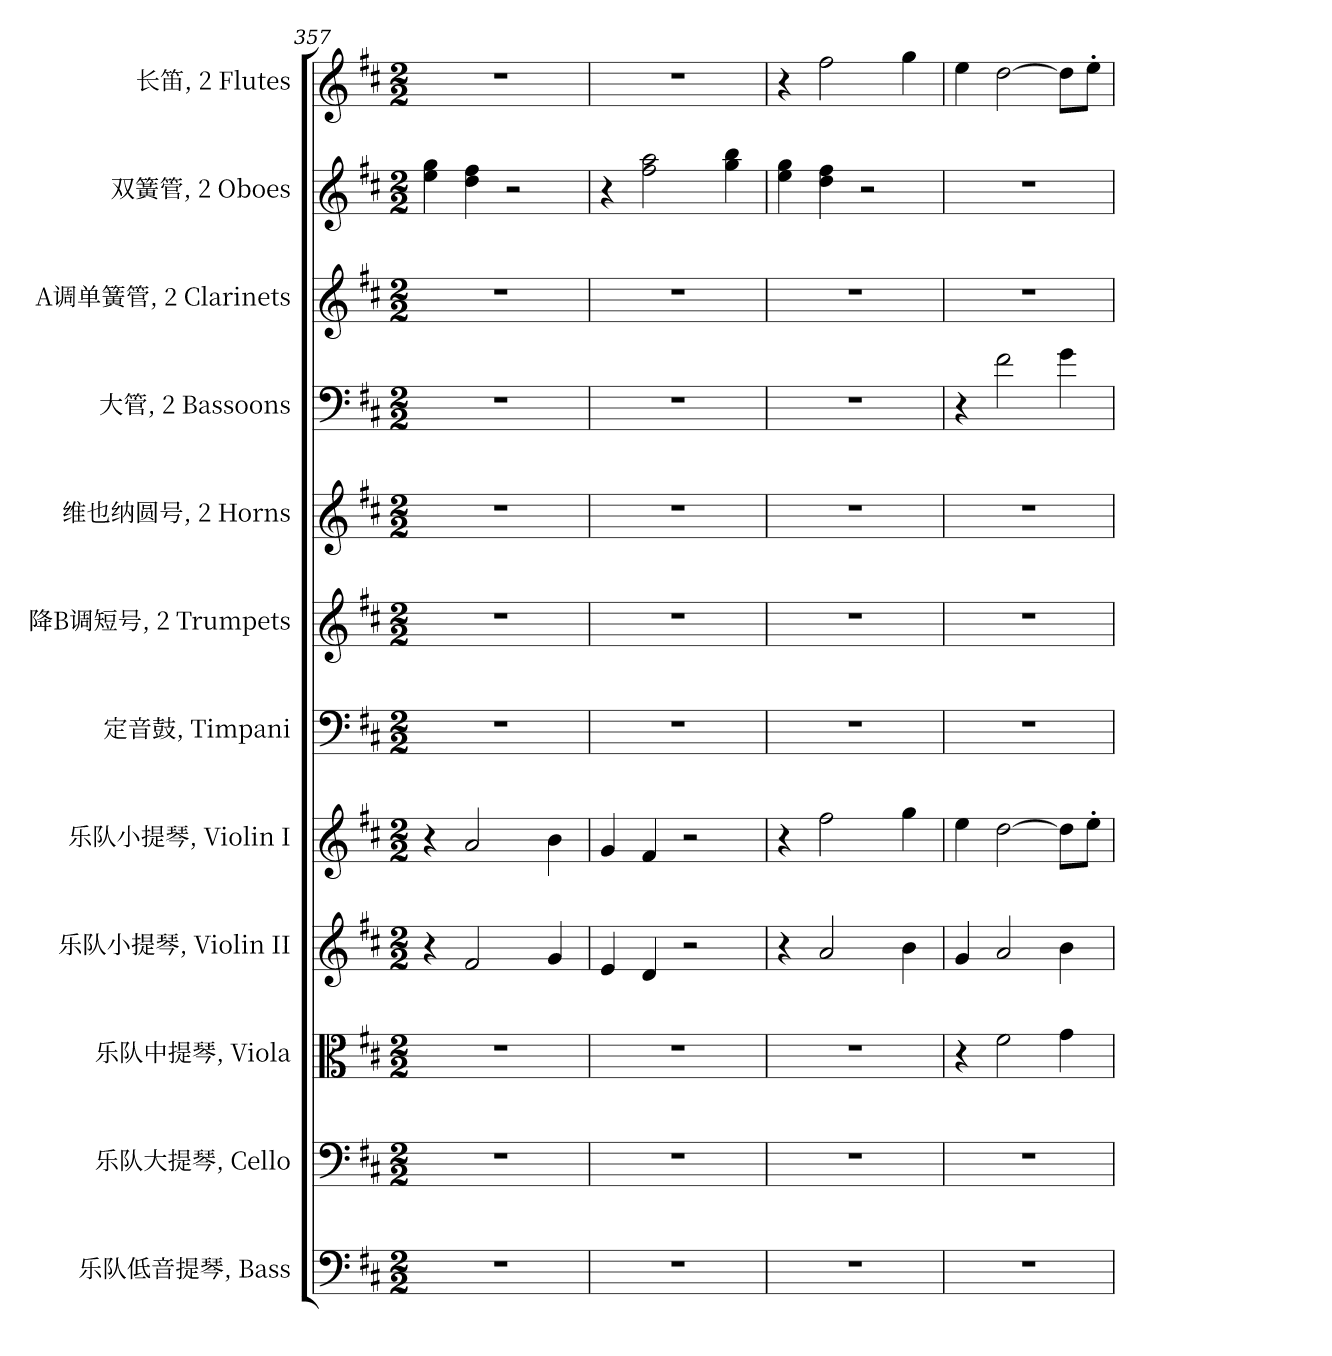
**kern	**kern	**kern	**kern	**kern	**kern	**kern	**kern	**kern	**kern	**kern	**kern
*part12	*part11	*part10	*part9	*part8	*part7	*part6	*part5	*part4	*part3	*part2	*part1
*staff12	*staff11	*staff10	*staff9	*staff8	*staff7	*staff6	*staff5	*staff4	*staff3	*staff2	*staff1
*I"乐队低音提琴, Bass	*I"乐队大提琴, Cello	*I"乐队中提琴, Viola	*I"乐队小提琴, Violin II	*I"乐队小提琴, Violin I	*I"定音鼓, Timpani	*I"降B调短号, 2 Trumpets	*I"维也纳圆号, 2 Horns	*I"大管, 2 Bassoons	*I"A调单簧管, 2 Clarinets	*I"双簧管, 2 Oboes	*I"长笛, 2 Flutes
*	*	*	*	*	*I'Timp.	*	*	*I'Bsn.	*I'A Cl.	*I'Ob.	*I'Fl.
*clefF4	*clefF4	*clefC3	*clefG2	*clefG2	*clefF4	*clefG2	*clefG2	*clefF4	*clefG2	*clefG2	*clefG2
*ITrd7c12	*	*	*	*	*	*ITrd1c2	*ITrd4c7	*	*ITrd2c3	*	*
*k[f#c#]	*k[f#c#]	*k[f#c#]	*k[f#c#]	*k[f#c#]	*k[f#c#]	*k[]	*k[f#]	*k[f#c#]	*k[f#c#g#d#a#]	*k[f#c#]	*k[f#c#]
*M2/2	*M2/2	*M2/2	*M2/2	*M2/2	*M2/2	*M2/2	*M2/2	*M2/2	*M2/2	*M2/2	*M2/2
=357	=357	=357	=357	=357	=357	=357	=357	=357	=357	=357	=357
1r	1r	1r	4r	4r	1r	1r	1r	1r	1r	4ee\ 4gg\	1r
.	.	.	2f#/	2a/	.	.	.	.	.	4dd\ 4ff#\	.
.	.	.	.	.	.	.	.	.	.	2r	.
.	.	.	4g/	4b\	.	.	.	.	.	.	.
=358	=358	=358	=358	=358	=358	=358	=358	=358	=358	=358	=358
1r	1r	1r	4e/	4g/	1r	1r	1r	1r	1r	4r	1r
.	.	.	4d/	4f#/	.	.	.	.	.	2ff#\ 2aa\	.
.	.	.	2r	2r	.	.	.	.	.	.	.
.	.	.	.	.	.	.	.	.	.	4gg\ 4bb\	.
=359	=359	=359	=359	=359	=359	=359	=359	=359	=359	=359	=359
1r	1r	1r	4r	4r	1r	1r	1r	1r	1r	4ee\ 4gg\	4r
.	.	.	2a/	2ff#\	.	.	.	.	.	4dd\ 4ff#\	2ff#\
.	.	.	.	.	.	.	.	.	.	2r	.
.	.	.	4b\	4gg\	.	.	.	.	.	.	4gg\
=360	=360	=360	=360	=360	=360	=360	=360	=360	=360	=360	=360
1r	1r	4r	4g/	4ee\	1r	1r	1r	4r	1r	1r	4ee\
.	.	2f#\	2a/	[2dd\	.	.	.	2f#\	.	.	[2dd\
.	.	4g\	4b\	8dd\L]	.	.	.	4g\	.	.	8dd\L]
.	.	.	.	8ee'\J	.	.	.	.	.	.	8ee'\J
=	=	=	=	=	=	=	=	=	=	=	=
*-	*-	*-	*-	*-	*-	*-	*-	*-	*-	*-	*-
